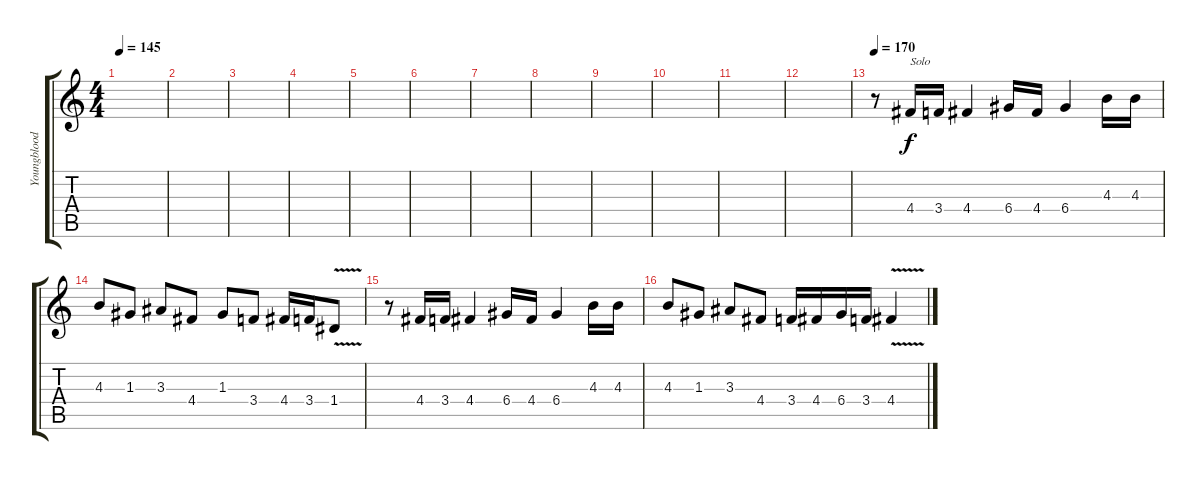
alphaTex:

\track ("Youngblood (Lider)" "Youngblood") {instrument overdrivenguitar}
\staff {score tabs}
\tuning (E4 B3 G3 D3 A2 E2) {hide}
\ts (4 4)
\tempo 145
\clef g2
\ks c
|
|
|
|
|
|
|
|
|
|
|
|
\tempo 170
r.8 4.4.16{txt "Solo"} 3.4.16 4.4.4 6.4.16 4.4.16 6.4.4 4.3.16 4.3.16 |
4.3.8 1.3.8 3.3.8 4.4.8 1.3.8 3.4.8 4.4.16 3.4.16 1.4{v}.8 |
r.8 4.4.16 3.4.16 4.4.4 6.4.16 4.4.16 6.4.4 4.3.16 4.3.16 |
4.3.8 1.3.8 3.3.8 4.4.8 3.4.16 4.4.16 6.4.16 3.4.16 4.4{v}.4
